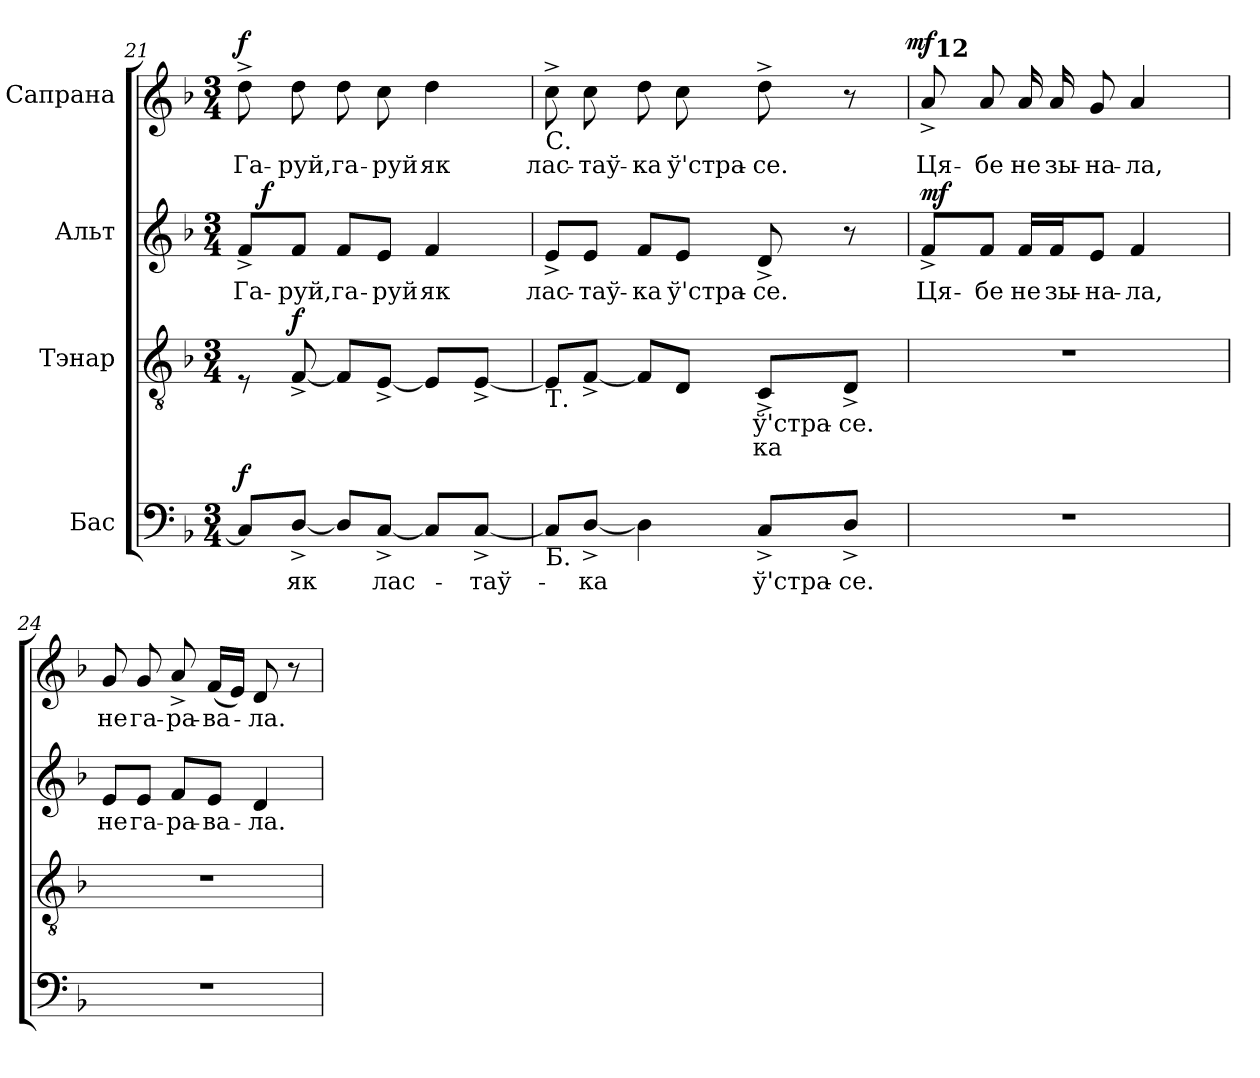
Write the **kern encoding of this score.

**kern	**text	**dynam	**kern	**text	**text	**dynam	**kern	**text	**dynam	**kern	**text	**dynam
*part4	*part4	*part4	*part3	*part3	*part3	*part3	*part2	*part2	*part2	*part1	*part1	*part1
*staff4	*staff4	*staff4	*staff3	*staff3	*staff3	*staff3	*staff2	*staff2	*staff2	*staff1	*staff1	*staff1
*I"Бас	*	*	*I"Тэнар	*	*	*	*I"Альт	*	*	*I"Сапрана	*	*
*clefF4	*	*	*clefGv2	*	*	*	*clefG2	*	*	*clefG2	*	*
*	*	*	*ITrd7c12	*	*	*	*	*	*	*	*	*
*k[b-]	*	*	*k[b-]	*	*	*	*k[b-]	*	*	*k[b-]	*	*
*d:	*	*	*d:	*	*	*	*d:	*	*	*d:	*	*
*M3/4	*	*	*M3/4	*	*	*	*M3/4	*	*	*M3/4	*	*
=21	=21	=21	=21	=21	=21	=21	=21	=21	=21	=21	=21	=21
!	!	!	!LO:N:vis=1	!	!	!	!	!	!	!	!	!
*	*	*	*^	*	*	*	*	*	*	*	*	*
!	!	!	!	!	!	!	!	!	!LO:LY:b:color=#000000	!	!	!	!
!	!	!	!	!	!	!	!	!	!	!	!LO:TX:a:B:cj:t=11	!	!
!	!	!	!	!	!	!	!	!	!	!	!	!LO:LY:b:color=#000000	!
*	*	*	*	*	*	*	*	*^	*	*	*^	*	*
8Ci/L]	.	f	2.ryy	8r	.	.	.	8f^i/L	32ryy	Га-	.	8dd^i\	8ryy	Га-	f
.	.	.	.	.	.	.	.	.	128ryy	.	.	.	.	.	.
.	.	.	.	.	.	.	.	.	2ryy	.	f	.	.	.	.
!	!LO:LY:b:color=#000000	!	!	!	!	!	!	!	!	!	!	!	!	!	!
!	!	!	!	!	!	!	!	!	!	!LO:LY:b:color=#000000	!	!	!	!	!
!	!	!	!	!	!	!	!	!	!	!	!	!	!	!LO:LY:b:color=#000000	!
[>8D^i/J	як	.	.	[<8FF^i/	.	.	f	8fi/J	.	-руй,	.	8ddi\	2ryy	-руй,	.
!	!	!	!	!	!	!	!	!	!	!LO:LY:b:color=#000000	!	!	!	!	!
!	!	!	!	!	!	!	!	!	!	!	!	!	!	!LO:LY:b:color=#000000	!
8Di/L]	.	.	.	8FFi/L]	.	.	.	8fi/L	.	га-	.	8ddi\	.	га-	.
!	!LO:LY:b:color=#000000	!	!	!	!	!	!	!	!	!	!	!	!	!	!
!	!	!	!	!	!	!	!	!	!	!LO:LY:b:color=#000000	!	!	!	!	!
!	!	!	!	!	!	!	!	!	!	!	!	!	!	!LO:LY:b:color=#000000	!
[<8C^i/J	лас-	.	.	[<8EE^i/J	.	.	.	8ei/J	.	-руй	.	8cci\	.	-руй	.
!	!	!	!	!	!	!	!	!	!	!LO:LY:b:color=#000000	!	!	!	!	!
!	!	!	!	!	!	!	!	!	!	!	!	!	!	!LO:LY:b:color=#000000	!
8Ci/L]	.	.	.	8EEi/L]	.	.	.	4fi/	.	як	.	4ddi\	.	як	.
.	.	.	.	.	.	.	.	.	8ryy	.	.	.	.	.	.
!	!LO:LY:b:color=#000000	!	!	!	!	!	!	!	!	!	!	!	!	!	!
[<8C^i/J	-таў-	.	.	[<8EE^i/J	.	.	.	.	.	.	.	.	8ryy	.	.
.	.	.	.	.	.	.	.	.	16ryy	.	.	.	.	.	.
.	.	.	.	.	.	.	.	.	64.ryy	.	.	.	.	.	.
*	*	*	*	*	*	*	*	*v	*v	*	*	*	*	*	*
*	*	*	*	*	*	*	*	*	*	*	*v	*v	*	*
!!LO:PB:g=z
=22	=22	=22	=22	=22	=22	=22	=22	=22	=22	=22	=22	=22	=22
*	*	*	*	*	*	*	*	*^	*	*	*^	*	*
!	!	!	!	!	!	!	!	!	!	!LO:LY:b:color=#000000	!	!	!	!	!
*	*	*	*	*	*	*	*	*v	*v	*	*	*	*	*	*
*	*	*	*	*	*	*	*	*	*	*	*v	*v	*	*
*	*	*	*	*	*	*	*	*^	*	*	*^	*	*
!	!	!	!	!	!	!	!	!	!	!	!	!LO:TX:b:t=С.	!	!	!
!	!	!	!	!	!	!	!	!LO:TX:b:t=А.	!	!	!	!	!	!	!
!	!	!	!LO:TX:b:t=Т.	!	!	!	!	!	!	!	!	!	!	!	!
!LO:TX:b:t=Б.	!	!	!	!	!	!	!	!	!	!	!	!	!	!	!
!	!	!	!	!	!	!	!	!	!	!	!	!	!	!LO:LY:b:color=#000000	!
*	*	*	*	*	*	*	*	*v	*v	*	*	*	*^	*	*
8Ci/L]	.	.	2ryy	8EEi/L]	.	.	.	8e^i/L	лас-	.	8cc^i\	8ryy	2ryy	лас-	.
!	!LO:LY:b:color=#000000	!	!	!	!	!	!	!	!	!	!	!	!	!	!
!	!	!	!	!	!	!	!	!	!LO:LY:b:color=#000000	!	!	!	!	!	!
!	!	!	!	!	!	!	!	!	!	!	!	!	!	!LO:LY:b:color=#000000	!
[>8D^i/J	-ка	.	.	[<8FF^i/J	.	.	.	8ei/J	-таў-	.	8cci\	8ryy	.	-таў-	.
!	!	!	!	!	!	!	!	!	!LO:LY:b:color=#000000	!	!	!	!	!	!
!	!	!	!	!	!	!	!	!	!	!	!	!	!	!LO:LY:b:color=#000000	!
4Di\]	.	.	.	8FFi/L]	.	.	.	8fi/L	-ка	.	8ddi\	8ryy	.	-ка	.
!	!	!	!	!	!	!	!	!	!LO:LY:b:color=#000000	!	!	!	!	!	!
!	!	!	!	!	!	!	!	!	!	!	!	!	!	!LO:LY:b:color=#000000	!
.	.	.	.	8DDi/J	.	.	.	8ei/J	ў'стра-	.	8cci\	8ryy	.	ў'стра-	.
!	!LO:LY:b:color=#000000	!	!	!	!	!	!	!	!	!	!	!	!	!	!
!	!	!	!	!	!LO:LY:b:color=#000000	!LO:LY:b:color=#000000	!	!	!	!	!	!	!	!	!
!	!	!	!	!	!	!	!	!	!LO:LY:b:color=#000000	!	!	!	!	!	!
!	!	!	!	!	!	!	!	!	!	!	!	!	!	!LO:LY:b:color=#000000	!
8C^i/L	ў'стра-	.	8ryy	8CC^i/L	ў'стра-	-ка	.	8d^i/	-се.	.	8dd^i\	8ryy	8ryy	-се.	.
!	!LO:LY:b:color=#000000	!	!	!	!	!	!	!	!	!	!	!	!	!	!
!	!	!	!	!	!LO:LY:b:color=#000000	!	!	!	!	!	!	!	!	!	!
8D^i/J	-се.	.	8ryy	8DD^i/J	-се.	.	.	8r	.	.	8r	8ryy	16ryy	.	.
.	.	.	.	.	.	.	.	.	.	.	.	.	32ryy	.	.
.	.	.	.	.	.	.	.	.	.	.	.	.	64ryy	.	.
.	.	.	.	.	.	.	.	.	.	.	.	.	128...ryy	.	.
.	.	.	.	.	.	.	.	.	.	.	.	.	1024ryy	.	mf
=23	=23	=23	=23	=23	=23	=23	=23	=23	=23	=23	=23	=23	=23	=23	=23
!LO:N:vis=1	!	!	!LO:N:vis=1	!	!	!	!	!	!	!	!	!	!	!	!
*	*	*	*v	*v	*	*	*	*	*	*	*v	*v	*v	*	*
*	*	*	*^	*	*	*	*	*	*	*^	*	*
*	*	*	*	*	*	*	*	*	*	*	*	*^	*	*
!	!	!	!	!	!	!	!	!	!LO:LY:b:color=#000000	!	!	!	!	!	!
*	*	*	*v	*v	*	*	*	*	*	*	*v	*v	*v	*	*
*	*	*	*^	*	*	*	*	*	*	*^	*	*
*	*	*	*	*	*	*	*	*	*	*	*	*^	*	*
!	!	!	!	!	!	!	!	!	!	!	!	!	!	!LO:LY:b:color=#000000	!
*	*	*	*v	*v	*	*	*	*	*	*	*	*v	*v	*	*
2.r	.	.	2.r	.	.	.	8f^i/L	Ця-	mf	8a^i/	32ryy	Ця-	.
.	.	.	.	.	.	.	.	.	.	.	64ryy	.	.
.	.	.	.	.	.	.	.	.	.	.	512.ryy	.	.
!	!	!	!	!	!	!	!	!	!	!	!LO:TX:a:B:cj:t=12	!	!
.	.	.	.	.	.	.	.	.	.	.	2ryy	.	.
!	!	!	!	!	!	!	!	!LO:LY:b:color=#000000	!	!	!	!	!
!	!	!	!	!	!	!	!	!	!	!	!	!LO:LY:b:color=#000000	!
.	.	.	.	.	.	.	8fi/J	-бе	.	8ai/	.	-бе	.
!	!	!	!	!	!	!	!	!LO:LY:b:color=#000000	!	!	!	!	!
!	!	!	!	!	!	!	!	!	!	!	!	!LO:LY:b:color=#000000	!
.	.	.	.	.	.	.	16fi/LL	не	.	16ai/	.	не	.
!	!	!	!	!	!	!	!	!LO:LY:b:color=#000000	!	!	!	!	!
!	!	!	!	!	!	!	!	!	!	!	!	!LO:LY:b:color=#000000	!
.	.	.	.	.	.	.	16fi/J	зы-	.	16ai/	.	зы-	.
!	!	!	!	!	!	!	!	!LO:LY:b:color=#000000	!	!	!	!	!
!	!	!	!	!	!	!	!	!	!	!	!	!LO:LY:b:color=#000000	!
.	.	.	.	.	.	.	8ei/J	-на-	.	8gi/	.	-на-	.
!	!	!	!	!	!	!	!	!LO:LY:b:color=#000000	!	!	!	!	!
!	!	!	!	!	!	!	!	!	!	!	!	!LO:LY:b:color=#000000	!
.	.	.	.	.	.	.	4fi/	-ла,	.	4ai/	.	-ла,	.
.	.	.	.	.	.	.	.	.	.	.	8ryy	.	.
.	.	.	.	.	.	.	.	.	.	.	16ryy	.	.
.	.	.	.	.	.	.	.	.	.	.	128ryy	.	.
.	.	.	.	.	.	.	.	.	.	.	256ryy	.	.
.	.	.	.	.	.	.	.	.	.	.	1024ryy	.	.
=24	=24	=24	=24	=24	=24	=24	=24	=24	=24	=24	=24	=24	=24
!LO:N:vis=1	!	!	!LO:N:vis=1	!	!	!	!	!	!	!	!	!	!
*	*	*	*	*	*	*	*	*	*	*v	*v	*	*
*	*	*	*	*	*	*	*	*	*	*^	*	*
!	!	!	!	!	!	!	!	!LO:LY:b:color=#000000	!	!	!	!	!
*	*	*	*	*	*	*	*	*	*	*v	*v	*	*
*	*	*	*	*	*	*	*	*	*	*^	*	*
!	!	!	!	!	!	!	!	!	!	!	!	!LO:LY:b:color=#000000	!
*	*	*	*	*	*	*	*	*	*	*v	*v	*	*
2.r	.	.	2.r	.	.	.	8ei/L	не	.	8gi/	не	.
!	!	!	!	!	!	!	!	!LO:LY:b:color=#000000	!	!	!	!
!	!	!	!	!	!	!	!	!	!	!	!LO:LY:b:color=#000000	!
.	.	.	.	.	.	.	8ei/J	га-	.	8gi/	га-	.
!	!	!	!	!	!	!	!	!LO:LY:b:color=#000000	!	!	!	!
!	!	!	!	!	!	!	!	!	!	!	!LO:LY:b:color=#000000	!
.	.	.	.	.	.	.	8fi/L	-ра-	.	8a^i/	-ра-	.
!	!	!	!	!	!	!	!	!LO:LY:b:color=#000000	!	!	!	!
!	!	!	!	!	!	!	!	!	!	!	!LO:LY:b:color=#000000	!
.	.	.	.	.	.	.	8ei/J	-ва-	.	(16fi/LL	-ва-	.
.	.	.	.	.	.	.	.	.	.	16ei/JJ)	.	.
!	!	!	!	!	!	!	!	!LO:LY:b:color=#000000	!	!	!	!
!	!	!	!	!	!	!	!	!	!	!	!LO:LY:b:color=#000000	!
.	.	.	.	.	.	.	4di/	-ла.	.	8di/	-ла.	.
.	.	.	.	.	.	.	.	.	.	8r	.	.
=	=	=	=	=	=	=	=	=	=	=	=	=
*-	*-	*-	*-	*-	*-	*-	*-	*-	*-	*-	*-	*-
